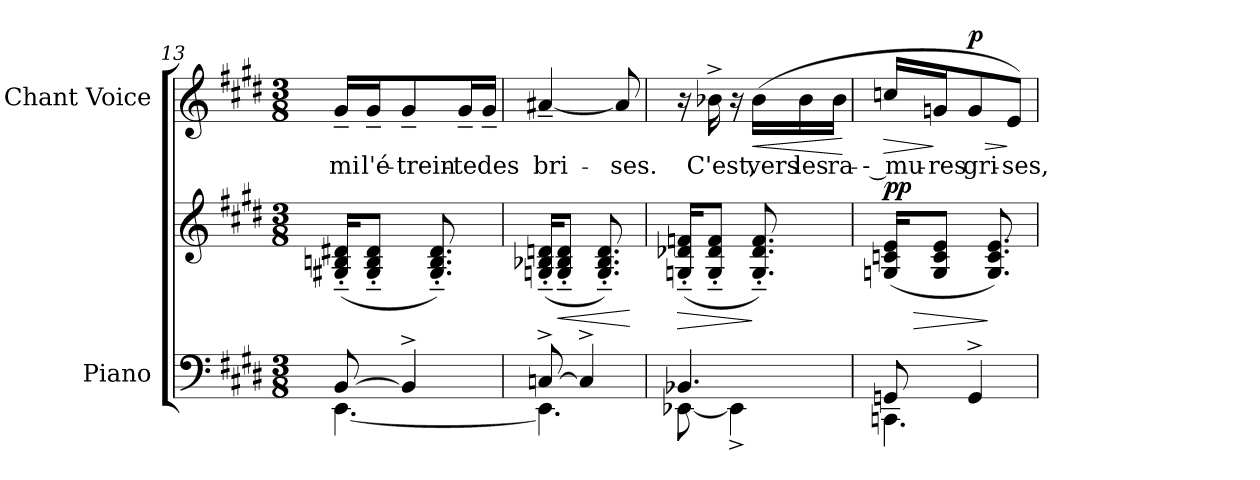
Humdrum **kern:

**kern	**kern	**dynam	**kern	**text	**dynam
*part2	*part2	*part2	*part1	*part1	*part1
*staff3	*staff2	*staff2/3	*staff1	*staff1	*staff1
*I"Piano	*	*	*I"Chant Voice	*	*
*I'Pno	*	*	*	*	*
*clefF4	*clefG2	*	*clefG2	*	*
*k[f#c#g#d#]	*k[f#c#g#d#]	*	*k[f#c#g#d#]	*	*
*M3/8	*M3/8	*	*M3/8	*	*
=13	=13	=13	=13	=13	=13
*^	*	*	*	*	*
[8BB/	[4.EE\	(>16G#X/'~ 16Bn/'~ 16d#X/'~KL	.	16g#~>/LL	-mi	.
.	.	8G#/'~ 8B/'~ 8d#/'~J	.	16g#~>/J	l'é-	.
4BB^/]	.	.	.	8g#~>/	-trein-	.
.	.	8.G#/'~ 8.B/'~ 8.d#/'~)	.	.	.	.
.	.	.	.	16g#~>/L	-te	.
.	.	.	.	16g#~>/JJ	des	.
=14	=14	=14	=14	=14	=14	=14
[8Cn^/	4.EE\]	(>16Gn/'~ 16B-X/'~ 16dn/'~KL	.	[4a#X~>/	bri-	.
!	!	!	!LO:HP:b	!	!	!
.	.	8G/'~ 8B-/'~ 8d/'~J	<	.	.	.
4C^/]	.	.	.	.	.	.
.	.	8.G/'~ 8.B-/'~ 8.d/'~)	.	.	.	.
.	.	.	.	8a#/]	-ses.	.
*v	*v	*	*	*	*	*
.	.	[	.	.	.
=15	=15	=15	=15	=15	=15
*^	*	*	*	*	*
!	!	!	!LO:HP:b	!	!	!
4.BB-X/	[8EE-X\	(>16Gn/'~ 16d-X/'~ 16fn/'~KL	>	16r	.	.
.	.	8G/'~ 8d-/'~ 8f/'~J	.	16b-X^\	C'est,	.
.	4EE-^\]	.	.	16r	.	.
!	!	!	!	!	!	!LO:HP:b
.	.	8.G/'~ 8.d-/'~ 8.f/'~)	]	(16b-\LL	vers	<
.	.	.	.	16b-\	les	.
.	.	.	.	16b-\JJ	ra-	.
*v	*v	*	*	*	*	*
.	.	.	.	.	[
=16	=16	=16	=16	=16	=16
*^	*	*	*	*	*
!	!	!	!LO:HP:b	!	!	!LO:HP:b
!	!	!	!LO:DY:n=1:a	!	!	!
8GGn/	4.CCn\	(>16Gn/ 16cn/ 16e/KL	> pp	16ccn/LL	-- mu-	>
.	.	8G/ 8c/ 8e/J	.	16gn/J	-res	]
!	!	!	!	!	!	!LO:HP:b
!	!	!	!	!	!	!LO:DY:n=1:a
4GG^/	.	.	.	8g/	gri-	> p
.	.	8.G/ 8.c/ 8.e/)	]	.	.	.
.	.	.	.	8e/J)	-ses,	]
*v	*v	*	*	*	*	*
=	=	=	=	=	=
*-	*-	*-	*-	*-	*-
